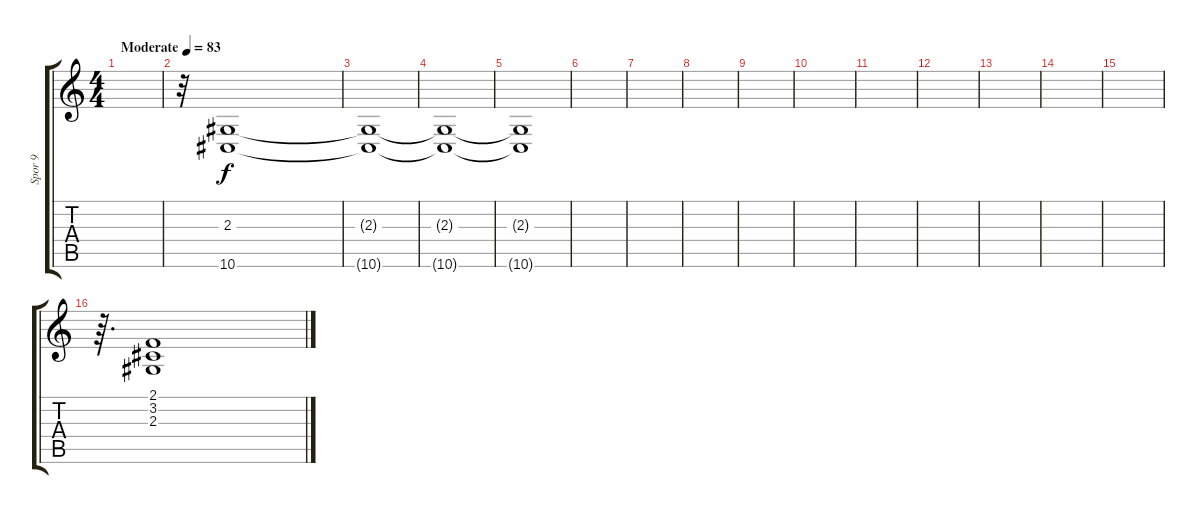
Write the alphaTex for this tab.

\track ("Spor 9" "Spor 9") {instrument drawbarorgan}
\staff {score tabs}
\tuning (Eb4 Bb3 Gb3 Db3 Ab2 Eb2) {hide}
\ts (4 4)
\tempo (83 "Moderate")
\clef g2
\ks c
|
r.32 (2.3 10.6).1 |
(2.3{t} 10.6{t}).1 |
(2.3{t} 10.6{t}).1 |
(2.3{t} 10.6{t}).1 |
|
|
|
|
|
|
|
|
|
|
r.64{d} (2.1 3.2 2.3).1
